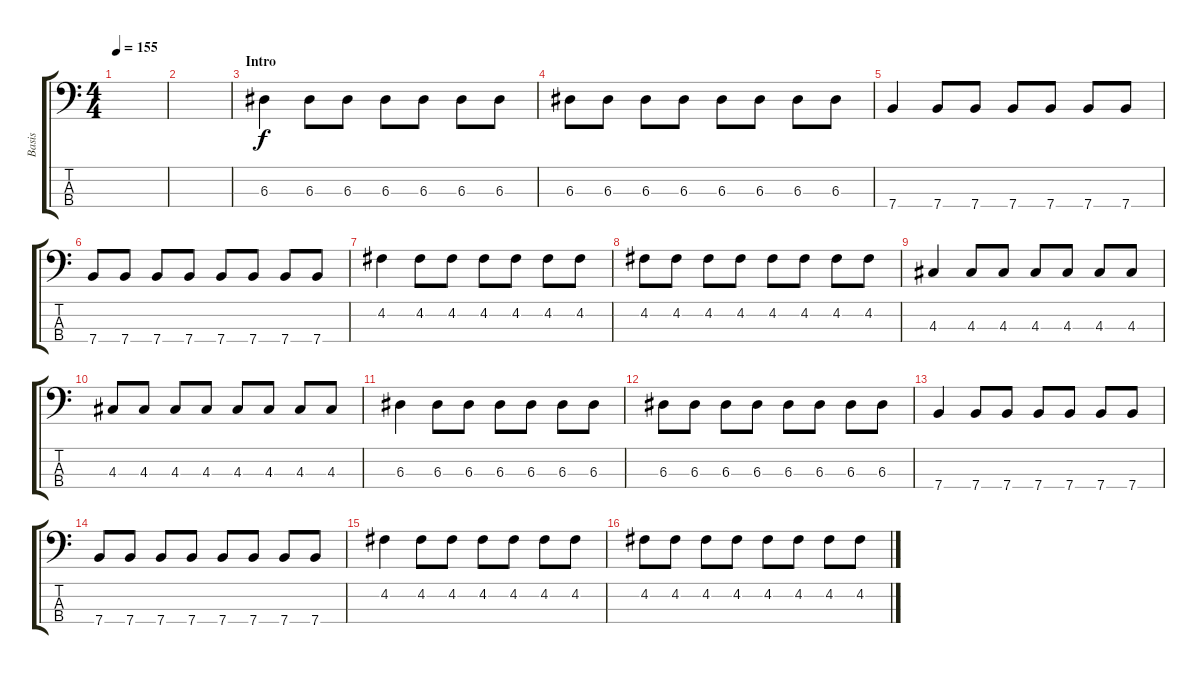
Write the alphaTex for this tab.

\track ("Basis" "Basis") {instrument electricbassfinger}
\staff {score tabs}
\tuning (G2 D2 A1 E1) {hide}
\ts (4 4)
\tempo 155
\clef f4
\ks c
|
|
\section ("" "Intro")
6.3.4 6.3.8 6.3.8 6.3.8 6.3.8 6.3.8 6.3.8 |
6.3.8 6.3.8 6.3.8 6.3.8 6.3.8 6.3.8 6.3.8 6.3.8 |
7.4.4 7.4.8 7.4.8 7.4.8 7.4.8 7.4.8 7.4.8 |
7.4.8 7.4.8 7.4.8 7.4.8 7.4.8 7.4.8 7.4.8 7.4.8 |
4.2.4 4.2.8 4.2.8 4.2.8 4.2.8 4.2.8 4.2.8 |
4.2.8 4.2.8 4.2.8 4.2.8 4.2.8 4.2.8 4.2.8 4.2.8 |
4.3.4 4.3.8 4.3.8 4.3.8 4.3.8 4.3.8 4.3.8 |
4.3.8 4.3.8 4.3.8 4.3.8 4.3.8 4.3.8 4.3.8 4.3.8 |
\section ("" "")
6.3.4 6.3.8 6.3.8 6.3.8 6.3.8 6.3.8 6.3.8 |
6.3.8 6.3.8 6.3.8 6.3.8 6.3.8 6.3.8 6.3.8 6.3.8 |
7.4.4 7.4.8 7.4.8 7.4.8 7.4.8 7.4.8 7.4.8 |
7.4.8 7.4.8 7.4.8 7.4.8 7.4.8 7.4.8 7.4.8 7.4.8 |
4.2.4 4.2.8 4.2.8 4.2.8 4.2.8 4.2.8 4.2.8 |
4.2.8 4.2.8 4.2.8 4.2.8 4.2.8 4.2.8 4.2.8 4.2.8
